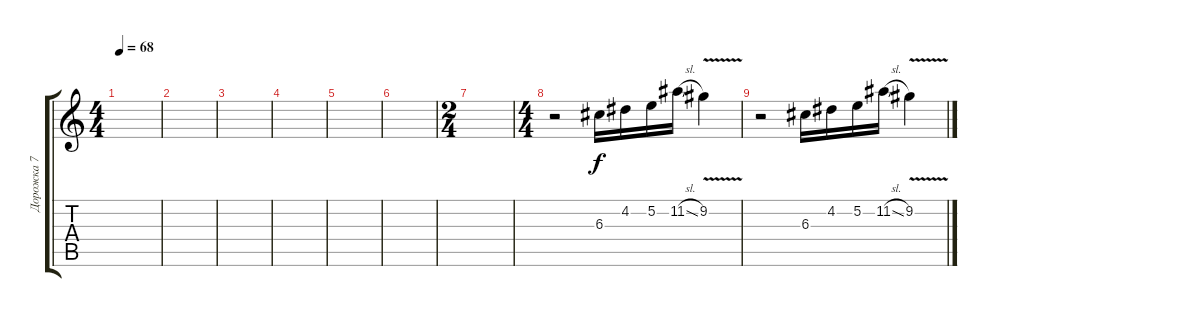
\track ("Дорожка 7" "Дорожка 7") {instrument electricguitarjazz}
\staff {score tabs}
\tuning (E4 B3 G3 D3 A2 E2) {hide}
\ts (4 4)
\tempo 68
\clef g2
\ks c
|
|
|
|
|
|
\ts (2 4)
|
\ts (4 4)
r.2 6.3.16 4.2.16 5.2.16 11.2{sl}.16 9.2{v}.4 |
r.2 6.3.16 4.2.16 5.2.16 11.2{sl}.16 9.2{v}.4
